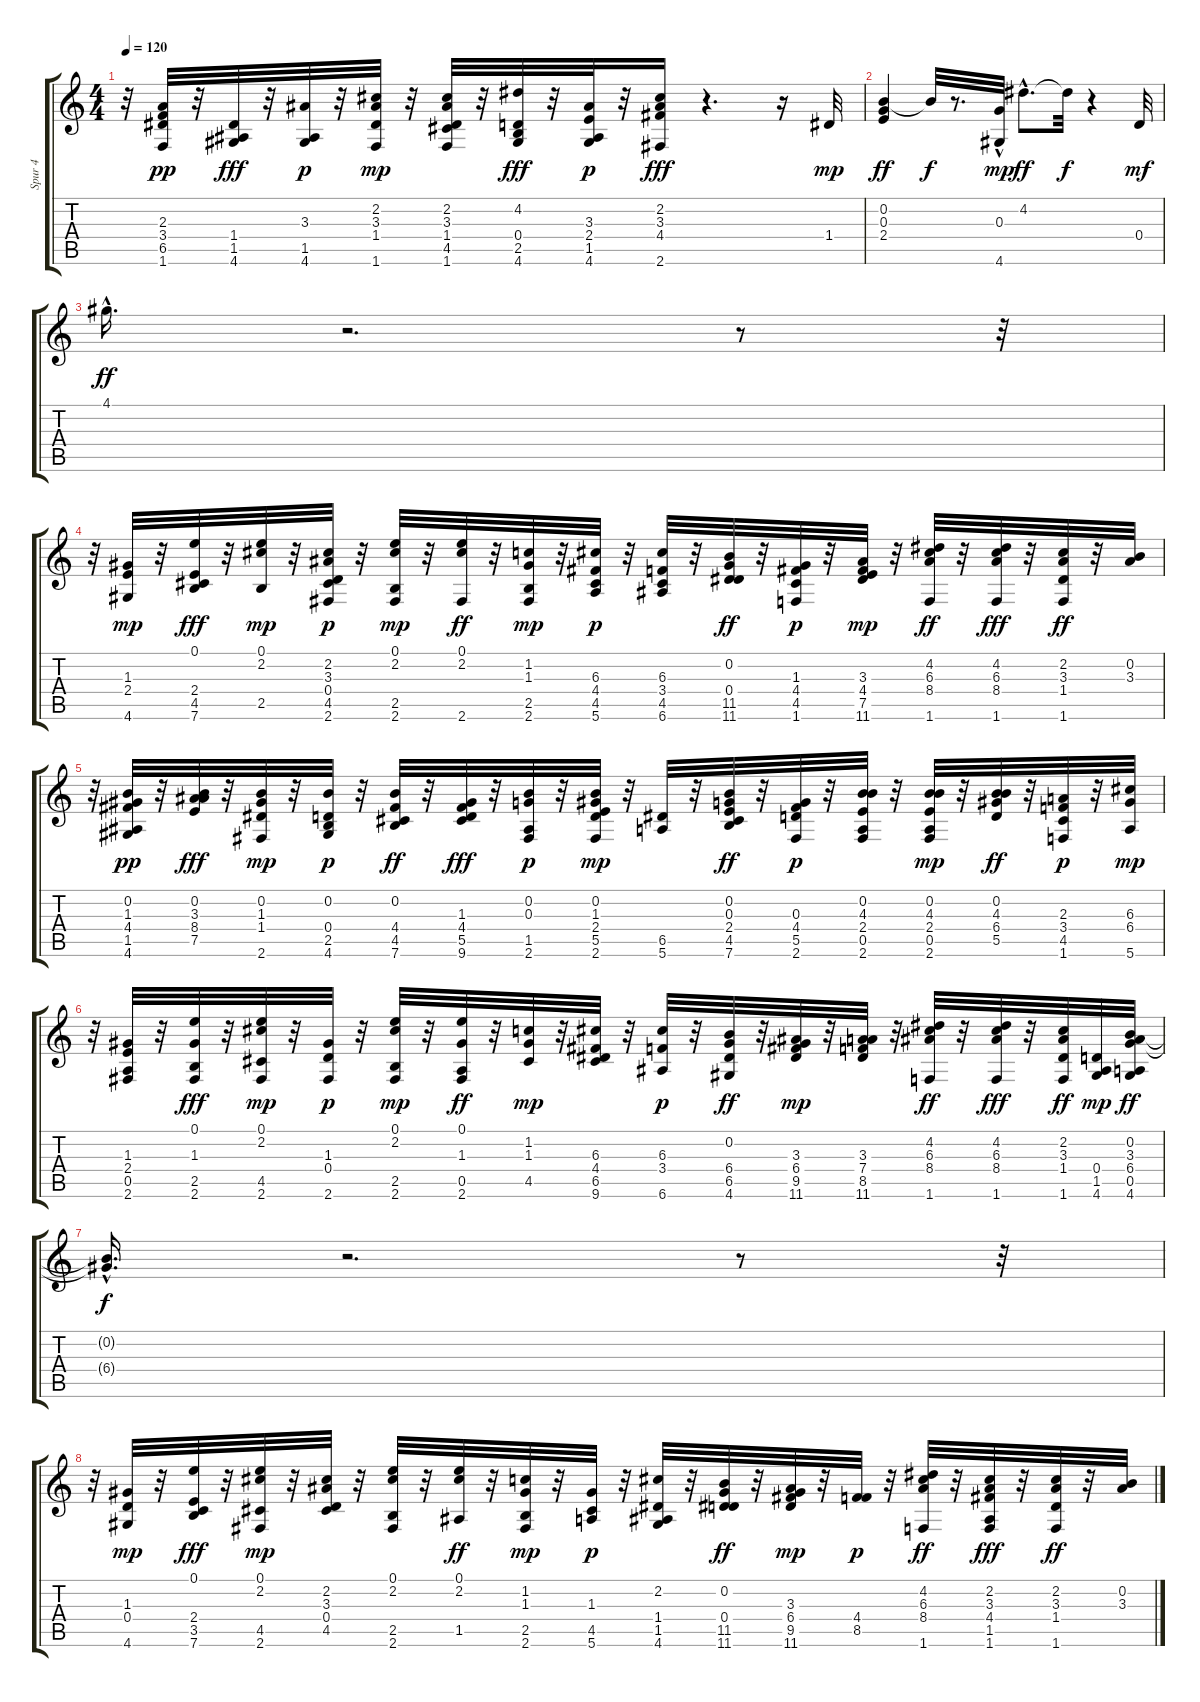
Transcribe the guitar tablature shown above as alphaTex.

\track ("Spur 4" "Spur 4") {instrument acousticguitarnylon}
\staff {score tabs}
\tuning (E4 B3 G3 D3 A2 E2) {hide}
\ts (4 4)
\tempo 120
\clef g2
\ks c
r.32{dy mp} (2.3 3.4 6.5 1.6).32{dy pp} r.32 (1.4 1.5 4.6).32{dy fff} r.32 (3.3 1.5 4.6).32{dy p} r.32 (2.2 3.3 1.4 1.6).32{dy mp} r.32 (2.2 3.3 1.4 4.5 1.6).32 r.32 (4.2 0.4 2.5 4.6).32{dy fff} r.32 (3.3 2.4 1.5 4.6).32{dy p} r.32 (2.2 3.3 4.4 2.6).16{dy fff} r.4{d} r.16 1.4.32{dy mp} |
(0.2 0.3 2.4).4{dy ff} 0.2{t}.32{dy f} r.8{d} (0.3 4.6{hac}).32{dy mp} 4.2{hac}.8{d dy ff} 4.2{t}.32{dy f} r.4 0.4.32{dy mf} |
4.1{hac}.16{d dy ff} r.2{d} r.8 r.32 |
r.32 (1.3 2.4 4.6).32{dy mp} r.32 (0.1 2.4 4.5 7.6).32{dy fff} r.32 (0.1 2.2 2.5).32{dy mp} r.32 (2.2 3.3 0.4 4.5 2.6).32{dy p} r.32 (0.1 2.2 2.5 2.6).32{dy mp} r.32 (0.1 2.2 2.6).32{dy ff} r.32 (1.2 1.3 2.5 2.6).32{dy mp} r.32 (6.3 4.4 4.5 5.6).32{dy p} r.32 (6.3 3.4 4.5 6.6).32 r.32 (0.2 0.4 11.5 11.6).32{dy ff} r.32 (1.3 4.4 4.5 1.6).32{dy p} r.32 (3.3 4.4 7.5 11.6).32{dy mp} r.32 (4.2 6.3 8.4 1.6).32{dy ff} r.32 (4.2 6.3 8.4 1.6).32{dy fff} r.32 (2.2 3.3 1.4 1.6).32{dy ff} r.32 (0.2 3.3).32 |
r.32 (0.2 1.3 4.4 1.5 4.6).32{dy pp} r.32 (0.2 3.3 8.4 7.5).32{dy fff} r.32 (0.2 1.3 1.4 2.6).32{dy mp} r.32 (0.2 0.4 2.5 4.6).32{dy p} r.32 (0.2 4.4 4.5 7.6).32{dy ff} r.32 (1.3 4.4 5.5 9.6).32{dy fff} r.32 (0.2 0.3 1.5 2.6).32{dy p} r.32 (0.2 1.3 2.4 5.5 2.6).32{dy mp} r.32 (6.5 5.6).32 r.32 (0.2 0.3 2.4 4.5 7.6).32{dy ff} r.32 (0.3 4.4 5.5 2.6).32{dy p} r.32 (0.2 4.3 2.4 0.5 2.6).32 r.32 (0.2 4.3 2.4 0.5 2.6).32{dy mp} r.32 (0.2 4.3 6.4 5.5).32{dy ff} r.32 (2.3 3.4 4.5 1.6).32{dy p} r.32 (6.3 6.4 5.6).32{dy mp} |
r.32 (1.3 2.4 0.5 2.6).32 r.32 (0.1 1.3 2.5 2.6).32{dy fff} r.32 (0.1 2.2 4.5 2.6).32{dy mp} r.32 (1.3 0.4 2.6).32{dy p} r.32 (0.1 2.2 2.5 2.6).32{dy mp} r.32 (0.1 1.3 0.5 2.6).32{dy ff} r.32 (1.2 1.3 4.5).32{dy mp} r.32 (6.3 4.4 6.5 9.6).32 r.32 (6.3 3.4 6.6).32{dy p} r.32 (0.2 6.4 6.5 4.6).32{dy ff} r.32 (3.3 6.4 9.5 11.6).32{dy mp} r.32 (3.3 7.4 8.5 11.6).32 r.32 (4.2 6.3 8.4 1.6).32{dy ff} r.32 (4.2 6.3 8.4 1.6).32{dy fff} r.32 (2.2 3.3 1.4 1.6).32{dy ff} (0.4 1.5 4.6).32{dy mp} (0.2 3.3 6.4 0.5 4.6).32{dy ff} |
(0.2{t} 6.4{hac t}).16{d dy f} r.2{d} r.8 r.32 |
r.32 (1.3 0.4 4.6).32{dy mp} r.32 (0.1 2.4 3.5 7.6).32{dy fff} r.32 (0.1 2.2 4.5 2.6).32{dy mp} r.32 (2.2 3.3 0.4 4.5).32 r.32 (0.1 2.2 2.5 2.6).32 r.32 (0.1 2.2 1.5).32{dy ff} r.32 (1.2 1.3 2.5 2.6).32{dy mp} r.32 (1.3 4.5 5.6).32{dy p} r.32 (2.2 1.4 1.5 4.6).32 r.32 (0.2 0.4 11.5 11.6).32{dy ff} r.32 (3.3 6.4 9.5 11.6).32{dy mp} r.32 (4.4 8.5).32{dy p} r.32 (4.2 6.3 8.4 1.6).32{dy ff} r.32 (2.2 3.3 4.4 1.5 1.6).32{dy fff} r.32 (2.2 3.3 1.4 1.6).32{dy ff} r.32 (0.2 3.3).32
